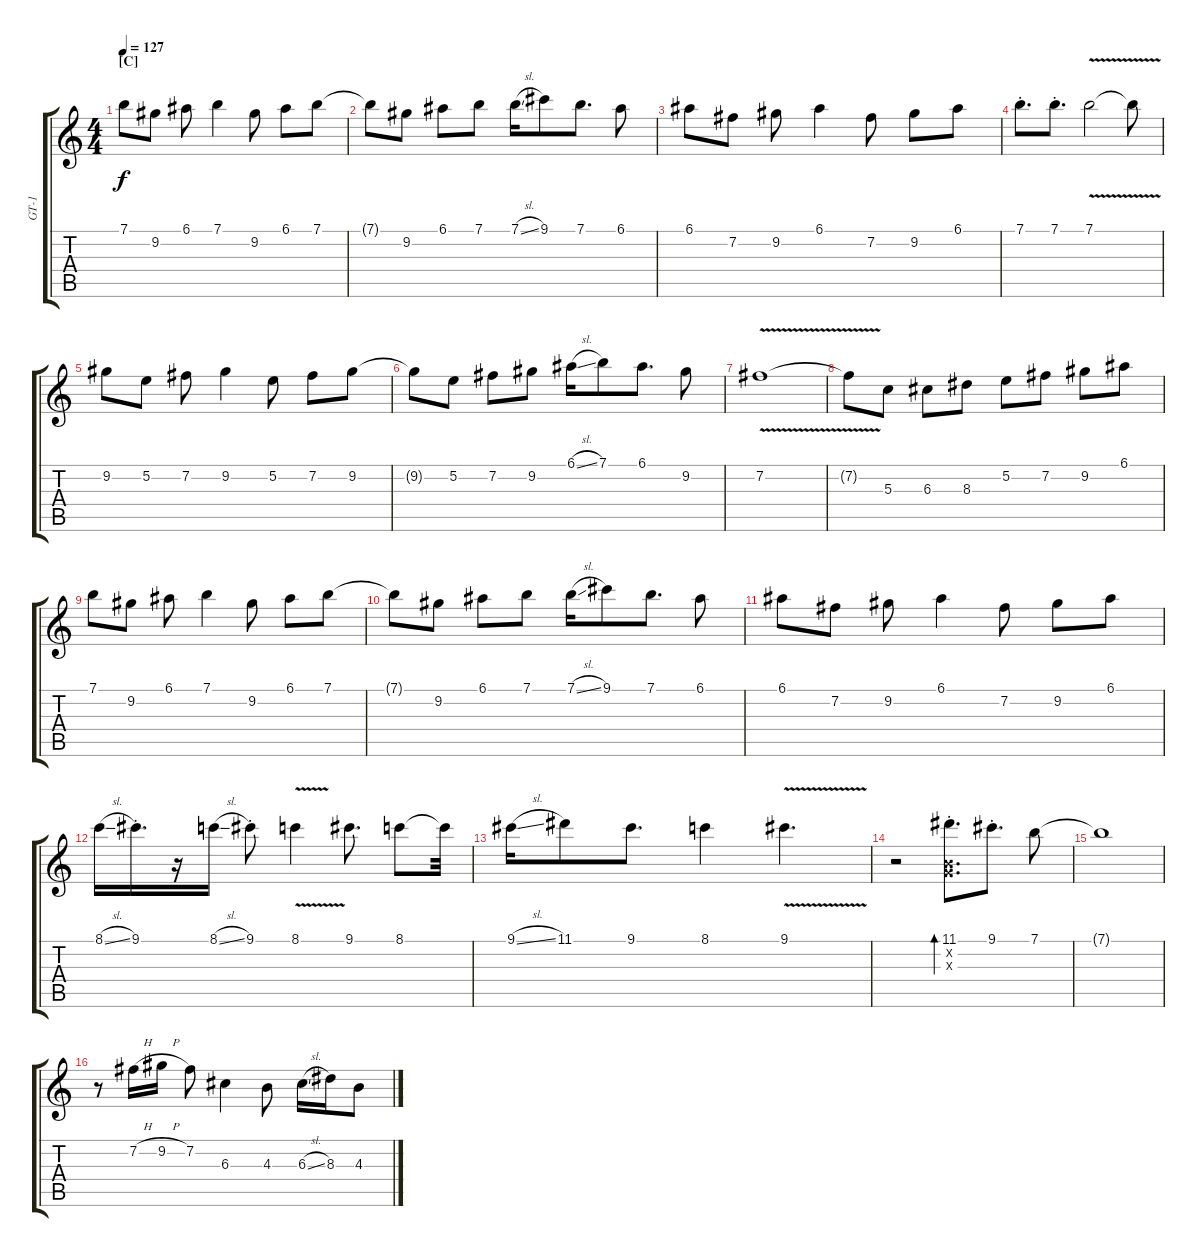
\track ("GT-1" "GT-1") {instrument acousticguitarsteel}
\staff {score tabs}
\tuning (E4 B3 G3 D3 A2 E2) {hide}
\ts (4 4)
\section ("" "[C]")
\tempo 127
\clef g2
\ks c
7.1.8{dy f} 9.2.8 6.1.8 7.1.4 9.2.8 6.1.8 7.1.8 |
7.1{t}.8 9.2.8 6.1.8 7.1.8 7.1{sl}.16 9.1.8 7.1.8{d} 6.1.8 |
6.1.8 7.2.8 9.2.8 6.1.4 7.2.8 9.2.8 6.1.8 |
7.1{st}.8{d} 7.1{st}.8{d} 7.1{v}.2 7.1{t}.8 |
9.2.8 5.2.8 7.2.8 9.2.4 5.2.8 7.2.8 9.2.8 |
9.2{t}.8 5.2.8 7.2.8 9.2.8 6.1{sl}.16 7.1.8 6.1.8{d} 9.2.8 |
7.2{v}.1 |
7.2{t}.8 5.3.8 6.3.8 8.3.8 5.2.8 7.2.8 9.2.8 6.1.8 |
7.1.8 9.2.8 6.1.8 7.1.4 9.2.8 6.1.8 7.1.8 |
7.1{t}.8 9.2.8 6.1.8 7.1.8 7.1{sl}.16 9.1.8 7.1.8{d} 6.1.8 |
6.1.8 7.2.8 9.2.8 6.1.4 7.2.8 9.2.8 6.1.8 |
8.1{sl}.16 9.1{st}.16{d} r.16 8.1{sl}.16 9.1{st}.8 8.1{v}.4 9.1.8{d} 8.1.8 8.1{t}.32 |
9.1{sl}.16 11.1.8 9.1.8{d} 8.1.4 9.1{v}.4{d} |
r.2 (11.1{st} 0.2{x} 0.3{x}).8{d bd 240} 9.1{st}.8{d} 7.1.8 |
7.1{t}.1 |
r.8 7.2{h}.16 9.2{h}.16 7.2.8 6.3.4 4.3.8 6.3{sl}.16 8.3.16 4.3.8
